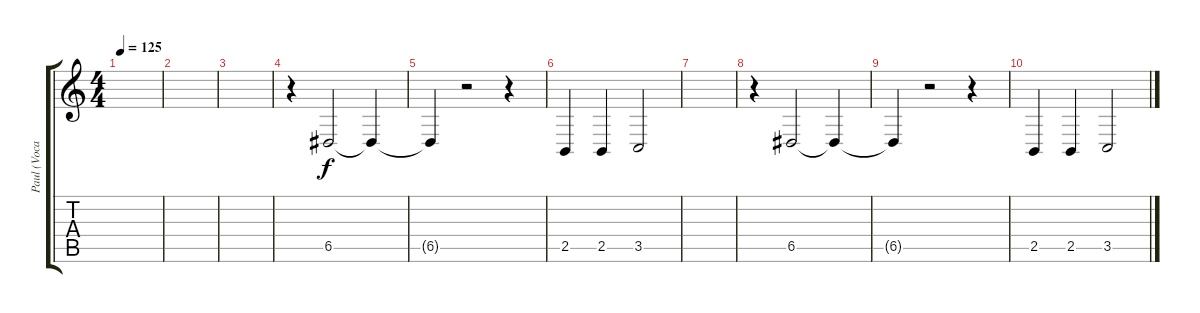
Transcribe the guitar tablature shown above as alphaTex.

\track ("Paul (Vocals)" "Paul (Voca") {instrument bassoon}
\staff {score tabs}
\tuning (E4 B3 G3 D3 A2 E2) {hide}
\ts (4 4)
\tempo 125
\clef g2
\ks c
|
|
|
r.4 6.5.2 6.5{t}.4 |
6.5{t}.4 r.2 r.4 |
2.5.4 2.5.4 3.5.2 |
|
r.4 6.5.2 6.5{t}.4 |
6.5{t}.4 r.2 r.4 |
2.5.4 2.5.4 3.5.2
